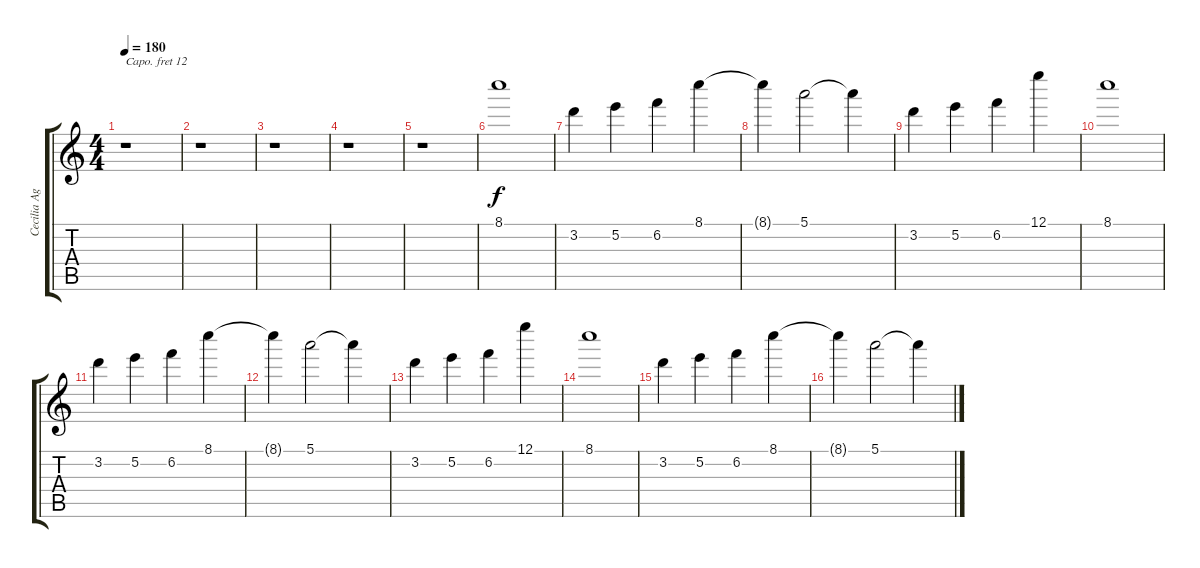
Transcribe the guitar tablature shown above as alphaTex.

\track ("Cecilia Aguayo (Sintetizador 4)" "Cecilia Ag") {instrument ocarina}
\staff {score tabs}
\capo 12
\tuning (E5 B4 G4 D4 A3 E3) {hide}
\ts (4 4)
\tempo 180
\clef g2
\ks c
r.1{dy f} |
r.1 |
r.1 |
r.1 |
r.1 |
8.1.1 |
3.2.4 5.2.4 6.2.4 8.1.4 |
8.1{t}.4 5.1.2 5.1{t}.4 |
3.2.4 5.2.4 6.2.4 12.1.4 |
8.1.1 |
3.2.4 5.2.4 6.2.4 8.1.4 |
8.1{t}.4 5.1.2 5.1{t}.4 |
3.2.4 5.2.4 6.2.4 12.1.4 |
8.1.1 |
3.2.4 5.2.4 6.2.4 8.1.4 |
8.1{t}.4 5.1.2 5.1{t}.4
